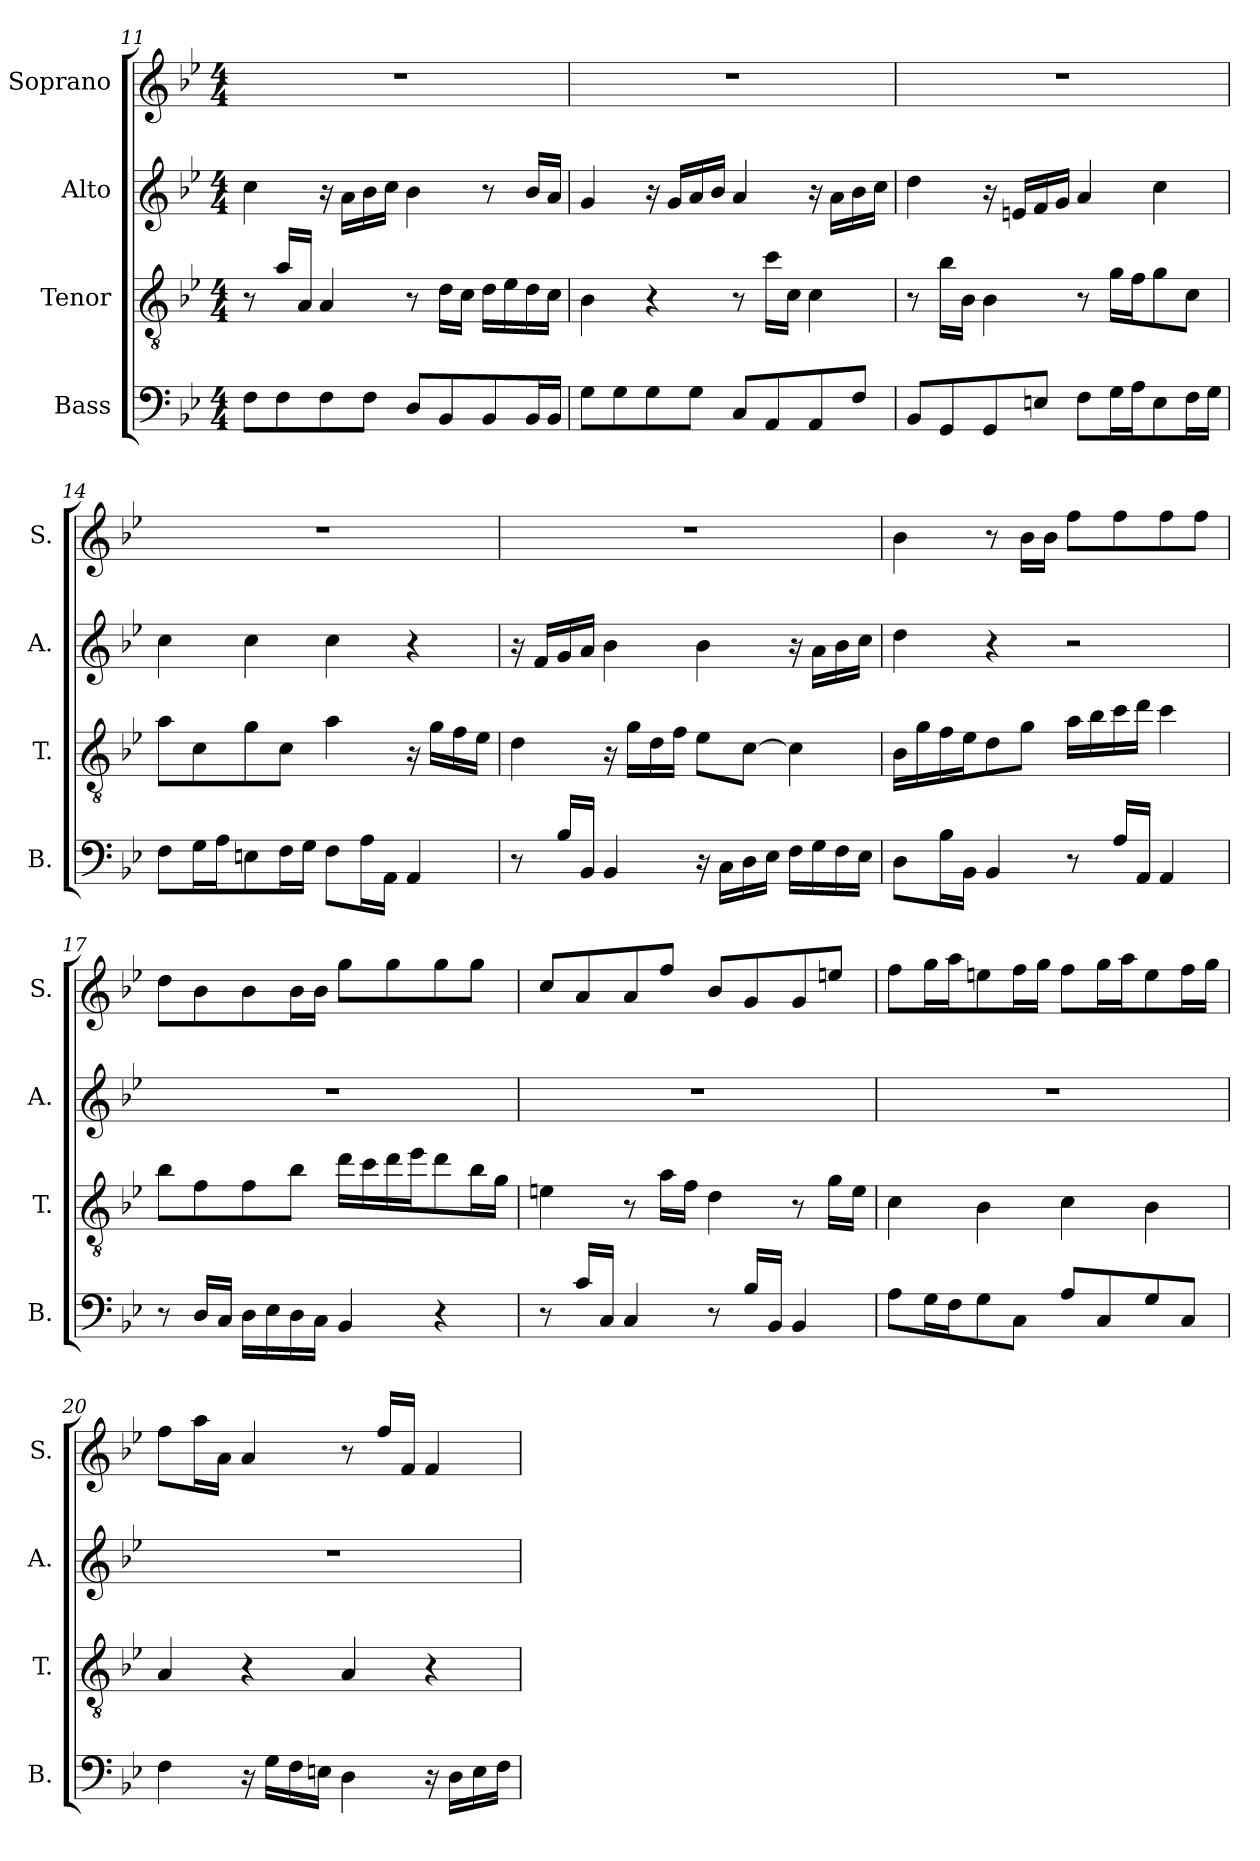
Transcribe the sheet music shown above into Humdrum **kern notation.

**kern	**kern	**kern	**kern
*part4	*part3	*part2	*part1
*staff4	*staff3	*staff2	*staff1
*I"Bass	*I"Tenor	*I"Alto	*I"Soprano
*I'B.	*I'T.	*I'A.	*I'S.
!!LO:LB:g=z
*clefF4	*clefGv2	*clefG2	*clefG2
*k[b-e-]	*k[b-e-]	*k[b-e-]	*k[b-e-]
*B-:	*B-:	*B-:	*B-:
*M4/4	*M4/4	*M4/4	*M4/4
=11	=11	=11	=11
8F\L	8r	4cc\	1r
8F\	16a/LL	.	.
.	16A/JJ	.	.
8F\	4A/	16r	.
.	.	16a\LL	.
8F\J	.	16b-\	.
.	.	16cc\JJ	.
8D/L	8r	4b-\	.
8BB-/	16d\LL	.	.
.	16c\JJ	.	.
8BB-/	16d\LL	8r	.
.	16e-\	.	.
16BB-/L	16d\	16b-/LL	.
16BB-/JJ	16c\JJ	16a/JJ	.
=12	=12	=12	=12
8G\L	4B-\	4g/	1r
8G\	.	.	.
8G\	4r	16r	.
.	.	16g/LL	.
8G\J	.	16a/	.
.	.	16b-/JJ	.
8C/L	8r	4a/	.
8AA/	16cc\LL	.	.
.	16c\JJ	.	.
8AA/	4c\	16r	.
.	.	16a\LL	.
8F/J	.	16b-\	.
.	.	16cc\JJ	.
=13	=13	=13	=13
8BB-/L	8r	4dd\	1r
8GG/	16b-\LL	.	.
.	16B-\JJ	.	.
8GG/	4B-\	16r	.
.	.	16en/LL	.
8En/J	.	16f/	.
.	.	16g/JJ	.
8F\L	8r	4a/	.
16G\L	16g\LL	.	.
16A\J	16f\J	.	.
8E\	8g\	4cc\	.
16F\L	8c\J	.	.
16G\JJ	.	.	.
!!LO:LB:g=z
=14	=14	=14	=14
8F\L	8a\L	4cc\	1r
16G\L	8c\	.	.
16A\J	.	.	.
8En\	8g\	4cc\	.
16F\L	8c\J	.	.
16G\JJ	.	.	.
8F\L	4a\	4cc\	.
16A\L	.	.	.
16AA\JJ	.	.	.
4AA/	16r	4r	.
.	16g\LL	.	.
.	16f\	.	.
.	16e-\JJ	.	.
=15	=15	=15	=15
8r	4d\	16r	1r
.	.	16f/LL	.
16B-/LL	.	16g/	.
16BB-/JJ	.	16a/JJ	.
4BB-/	16r	4b-\	.
.	16g\LL	.	.
.	16d\	.	.
.	16f\JJ	.	.
16r	8e-\L	4b-\	.
16C\LL	.	.	.
16D\	[8c\J	.	.
16E-\JJ	.	.	.
16F\LL	4c\]	16r	.
16G\	.	16a\LL	.
16F\	.	16b-\	.
16E-\JJ	.	16cc\JJ	.
=16	=16	=16	=16
8D\L	16B-\LL	4dd\	4b-\
.	16g\	.	.
16B-\L	16f\	.	.
16BB-\JJ	16e-\J	.	.
4BB-/	8d\	4r	8r
.	8g\J	.	16b-\LL
.	.	.	16b-\JJ
8r	16a\LL	2r	8ff\L
.	16b-\	.	.
16A/LL	16cc\	.	8ff\
16AA/JJ	16dd\JJ	.	.
4AA/	4cc\	.	8ff\
.	.	.	8ff\J
!!LO:PB:g=z
=17	=17	=17	=17
8r	8b-\L	1r	8dd\L
16D/LL	8f\	.	8b-\
16C/JJ	.	.	.
16D\LL	8f\	.	8b-\
16E-\	.	.	.
16D\	8b-\J	.	16b-\L
16C\JJ	.	.	16b-\JJ
4BB-/	16dd\LL	.	8gg\L
.	16cc\	.	.
.	16dd\	.	8gg\
.	16ee-\J	.	.
4r	8dd\	.	8gg\
.	16b-\L	.	8gg\J
.	16g\JJ	.	.
=18	=18	=18	=18
8r	4en\	1r	8cc/L
16c/LL	.	.	8a/
16C/JJ	.	.	.
4C/	8r	.	8a/
.	16a\LL	.	8ff/J
.	16f\JJ	.	.
8r	4d\	.	8b-/L
16B-/LL	.	.	8g/
16BB-/JJ	.	.	.
4BB-/	8r	.	8g/
.	16g\LL	.	8een/J
.	16e\JJ	.	.
=19	=19	=19	=19
8A\L	4c\	1r	8ff\L
16G\L	.	.	16gg\L
16F\J	.	.	16aa\J
8G\	4B-\	.	8een\
8C\J	.	.	16ff\L
.	.	.	16gg\JJ
8A/L	4c\	.	8ff\L
8C/	.	.	16gg\L
.	.	.	16aa\J
8G/	4B-\	.	8ee\
8C/J	.	.	16ff\L
.	.	.	16gg\JJ
!!LO:LB:g=z
=20	=20	=20	=20
4F\	4A/	1r	8ff\L
.	.	.	16aa\L
.	.	.	16a\JJ
16r	4r	.	4a/
16G\LL	.	.	.
16F\	.	.	.
16En\JJ	.	.	.
4D\	4A/	.	8r
.	.	.	16ff/LL
.	.	.	16f/JJ
16r	4r	.	4f/
16D\LL	.	.	.
16E\	.	.	.
16F\JJ	.	.	.
=	=	=	=
*-	*-	*-	*-
